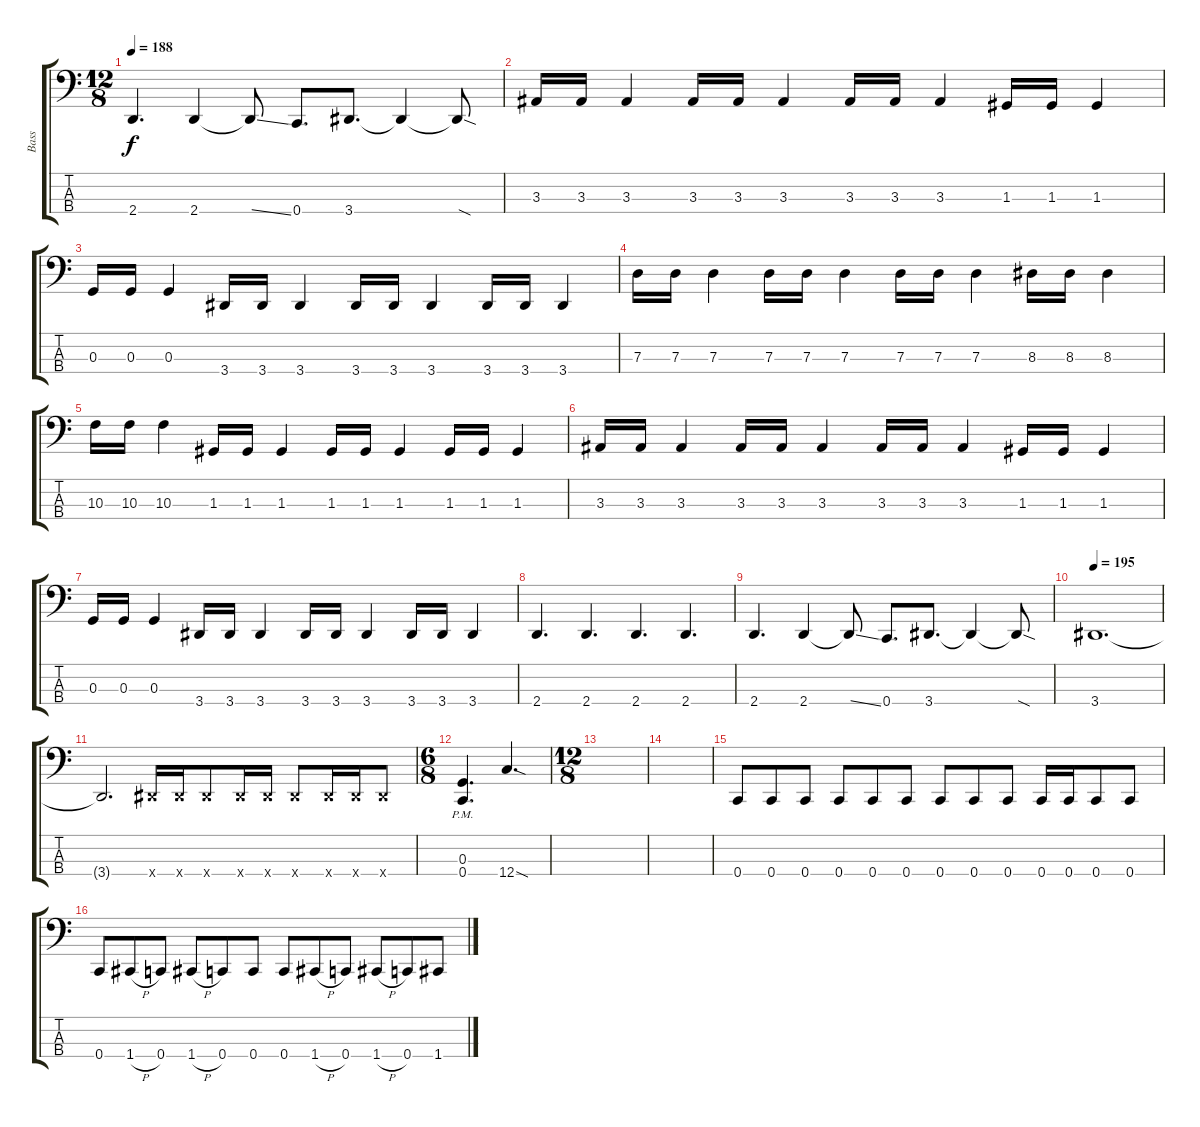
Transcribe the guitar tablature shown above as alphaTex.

\track ("Bass" "Bass") {instrument electricbasspick}
\staff {score tabs}
\tuning (F2 C2 G1 C1) {hide}
\ts (12 8)
\tempo 188
\clef f4
\ks c
2.4.4{d dy f} 2.4.4 2.4{ss t}.8 0.4.8{d} 3.4.8{d} 3.4{t}.4 3.4{sod t}.8 |
3.3.16 3.3.16 3.3.4 3.3.16 3.3.16 3.3.4 3.3.16 3.3.16 3.3.4 1.3.16 1.3.16 1.3.4 |
0.3.16 0.3.16 0.3.4 3.4.16 3.4.16 3.4.4 3.4.16 3.4.16 3.4.4 3.4.16 3.4.16 3.4.4 |
7.3.16 7.3.16 7.3.4 7.3.16 7.3.16 7.3.4 7.3.16 7.3.16 7.3.4 8.3.16 8.3.16 8.3.4 |
10.3.16 10.3.16 10.3.4 1.3.16 1.3.16 1.3.4 1.3.16 1.3.16 1.3.4 1.3.16 1.3.16 1.3.4 |
3.3.16 3.3.16 3.3.4 3.3.16 3.3.16 3.3.4 3.3.16 3.3.16 3.3.4 1.3.16 1.3.16 1.3.4 |
0.3.16 0.3.16 0.3.4 3.4.16 3.4.16 3.4.4 3.4.16 3.4.16 3.4.4 3.4.16 3.4.16 3.4.4 |
2.4.4{d} 2.4.4{d} 2.4.4{d} 2.4.4{d} |
2.4.4{d} 2.4.4 2.4{ss t}.8 0.4.8{d} 3.4.8{d} 3.4{t}.4 3.4{sod t}.8 |
\tempo 195
3.4.1{d} |
3.4{t}.2{d} 3.4{x}.16 3.4{x}.16 3.4{x}.8 3.4{x}.16 3.4{x}.16 3.4{x}.8 3.4{x}.16 3.4{x}.16 3.4{x}.8 |
\ts (6 8)
(0.3{pm} 0.4{pm}).4{d} 12.4{sod}.4{d} |
\ts (12 8)
|
|
0.4.8 0.4.8 0.4.8 0.4.8 0.4.8 0.4.8 0.4.8 0.4.8 0.4.8 0.4.16 0.4.16 0.4.8 0.4.8 |
0.4.8 1.4{h}.8 0.4.8 1.4{h}.8 0.4.8 0.4.8 0.4.8 1.4{h}.8 0.4.8 1.4{h}.8 0.4.8 1.4.8
